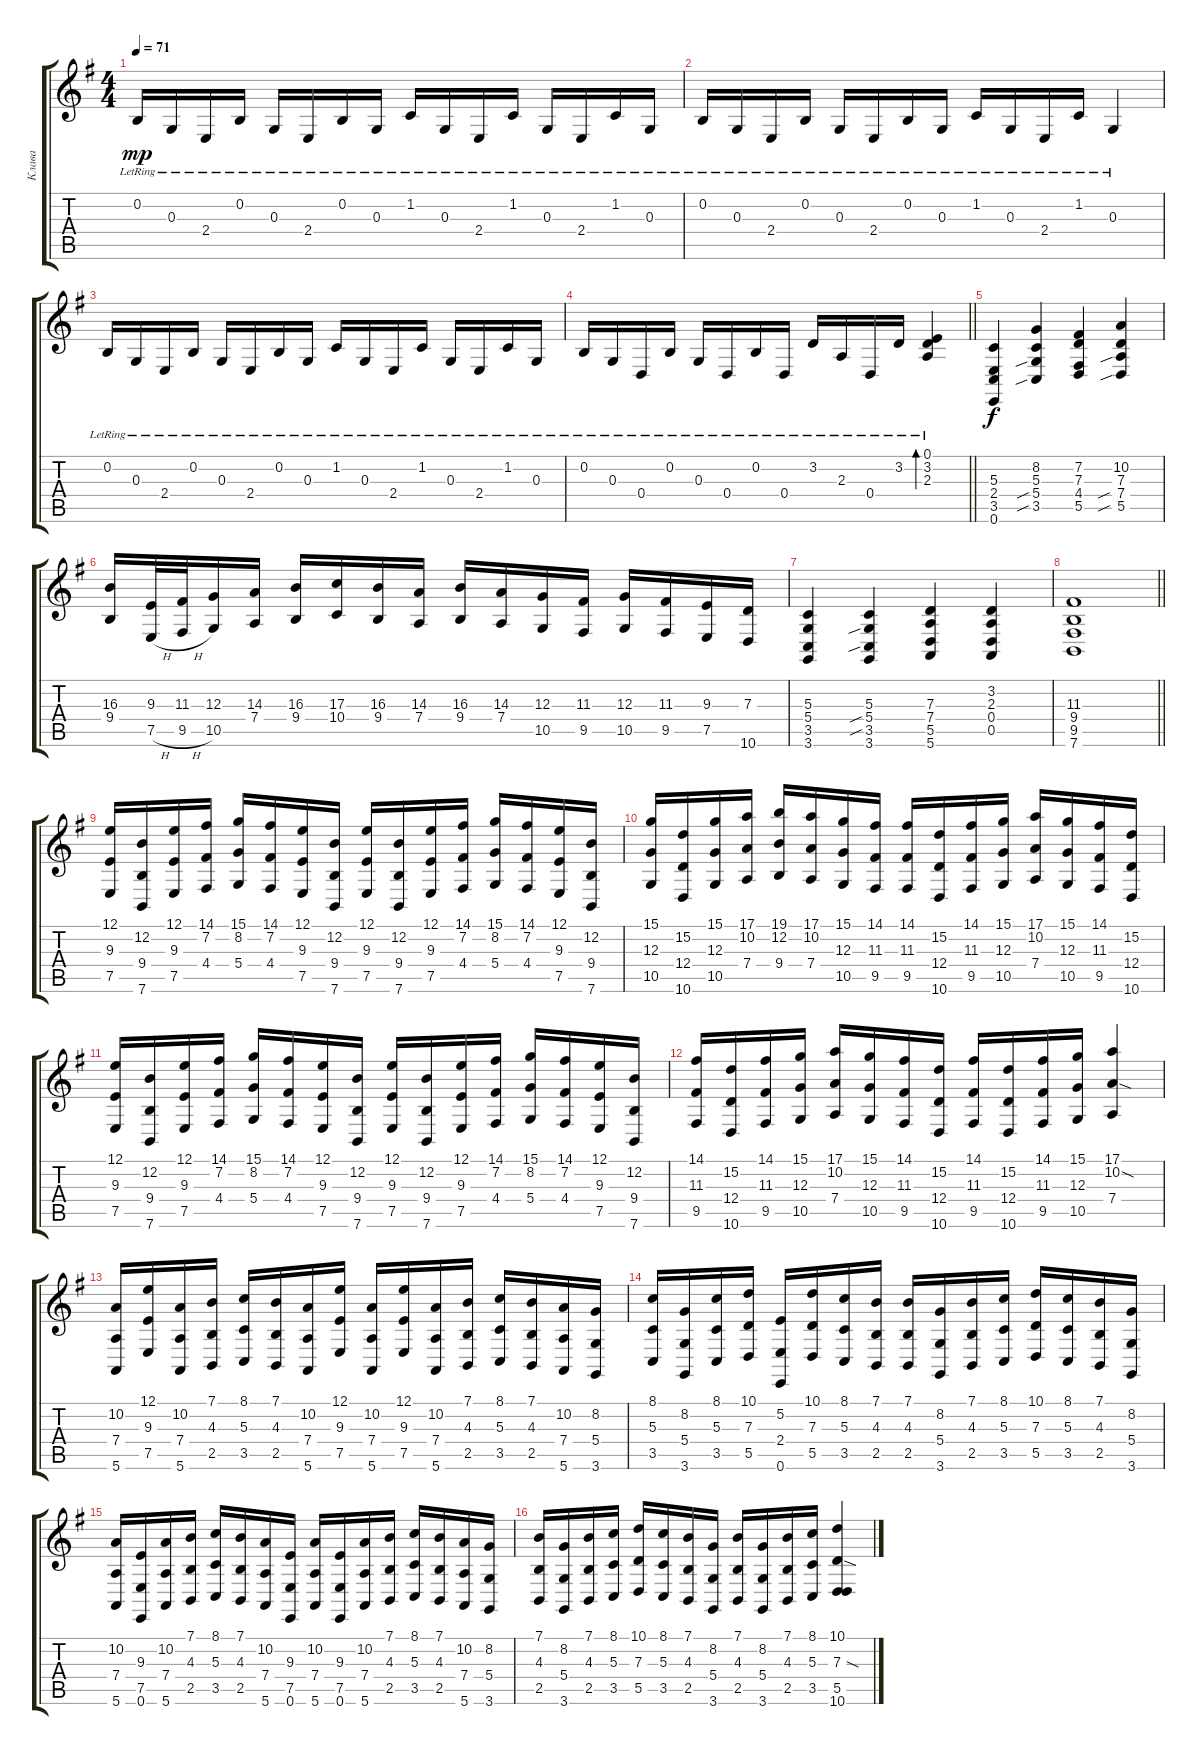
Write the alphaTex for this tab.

\track ("Клава" "Клава") {instrument stringensemble1}
\staff {score tabs}
\tuning (E4 B3 G3 D3 A2 E2) {hide}
\ts (4 4)
\tempo 71
\clef g2
\ks eminor
0.2{lr}.16{dy mp} 0.3{lr}.16 2.4{lr}.16 0.2{lr}.16 0.3{lr}.16 2.4{lr}.16 0.2{lr}.16 0.3{lr}.16 1.2{lr}.16 0.3{lr}.16 2.4{lr}.16 1.2{lr}.16 0.3{lr}.16 2.4{lr}.16 1.2{lr}.16 0.3{lr}.16 |
0.2{lr}.16 0.3{lr}.16 2.4{lr}.16 0.2{lr}.16 0.3{lr}.16 2.4{lr}.16 0.2{lr}.16 0.3{lr}.16 1.2{lr}.16 0.3{lr}.16 2.4{lr}.16 1.2{lr}.16 0.3{lr}.4 |
0.2{lr}.16 0.3{lr}.16 2.4{lr}.16 0.2{lr}.16 0.3{lr}.16 2.4{lr}.16 0.2{lr}.16 0.3{lr}.16 1.2{lr}.16 0.3{lr}.16 2.4{lr}.16 1.2{lr}.16 0.3{lr}.16 2.4{lr}.16 1.2{lr}.16 0.3{lr}.16 |
\barLineRight lightlight
0.2{lr}.16 0.3{lr}.16 0.4{lr}.16 0.2{lr}.16 0.3{lr}.16 0.4{lr}.16 0.2{lr}.16 0.4{lr}.16 3.2{lr}.16 2.3{lr}.16 0.4{lr}.16 3.2{lr}.16 (0.1{lr} 3.2{lr} 2.3{lr}).4{bd 60} |
(5.3 2.4 3.5 0.6).4{dy f instrument stringensemble1} (8.2 5.3 5.4{sib} 3.5{sib}).4 (7.2 7.3 4.4 5.5).4 (10.2 7.3 7.4{sib} 5.5{sib}).4 |
(16.3 9.4).16 (9.3 7.5{h}).32 (11.3 9.5{h}).32 (12.3 10.5).16 (14.3 7.4).16 (16.3 9.4).16 (17.3 10.4).16 (16.3 9.4).16 (14.3 7.4).16 (16.3 9.4).16 (14.3 7.4).16 (12.3 10.5).16 (11.3 9.5).16 (12.3 10.5).16 (11.3 9.5).16 (9.3 7.5).16 (7.3 10.6).16 |
(5.3 5.4 3.5 3.6).4 (5.3 5.4{sib} 3.5{sib} 3.6).4 (7.3 7.4 5.5 5.6).4 (3.2 2.3 0.4 0.5).4 |
\barLineRight lightlight
(11.3 9.4 9.5 7.6).1 |
(12.1 9.3 7.5).16 (12.2 9.4 7.6).16 (12.1 9.3 7.5).16 (14.1 7.2 4.4).16 (15.1 8.2 5.4).16 (14.1 7.2 4.4).16 (12.1 9.3 7.5).16 (12.2 9.4 7.6).16 (12.1 9.3 7.5).16 (12.2 9.4 7.6).16 (12.1 9.3 7.5).16 (14.1 7.2 4.4).16 (15.1 8.2 5.4).16 (14.1 7.2 4.4).16 (12.1 9.3 7.5).16 (12.2 9.4 7.6).16 |
(15.1 12.3 10.5).16 (15.2 12.4 10.6).16 (15.1 12.3 10.5).16 (17.1 10.2 7.4).16 (19.1 12.2 9.4).16 (17.1 10.2 7.4).16 (15.1 12.3 10.5).16 (14.1 11.3 9.5).16 (14.1 11.3 9.5).16 (15.2 12.4 10.6).16 (14.1 11.3 9.5).16 (15.1 12.3 10.5).16 (17.1 10.2 7.4).16 (15.1 12.3 10.5).16 (14.1 11.3 9.5).16 (15.2 12.4 10.6).16 |
(12.1 9.3 7.5).16 (12.2 9.4 7.6).16 (12.1 9.3 7.5).16 (14.1 7.2 4.4).16 (15.1 8.2 5.4).16 (14.1 7.2 4.4).16 (12.1 9.3 7.5).16 (12.2 9.4 7.6).16 (12.1 9.3 7.5).16 (12.2 9.4 7.6).16 (12.1 9.3 7.5).16 (14.1 7.2 4.4).16 (15.1 8.2 5.4).16 (14.1 7.2 4.4).16 (12.1 9.3 7.5).16 (12.2 9.4 7.6).16 |
(14.1 11.3 9.5).16 (15.2 12.4 10.6).16 (14.1 11.3 9.5).16 (15.1 12.3 10.5).16 (17.1 10.2 7.4).16 (15.1 12.3 10.5).16 (14.1 11.3 9.5).16 (15.2 12.4 10.6).16 (14.1 11.3 9.5).16 (15.2 12.4 10.6).16 (14.1 11.3 9.5).16 (15.1 12.3 10.5).16 (17.1 10.2{sod} 7.4).4 |
(10.2 7.4 5.6).16 (12.1 9.3 7.5).16 (10.2 7.4 5.6).16 (7.1 4.3 2.5).16 (8.1 5.3 3.5).16 (7.1 4.3 2.5).16 (10.2 7.4 5.6).16 (12.1 9.3 7.5).16 (10.2 7.4 5.6).16 (12.1 9.3 7.5).16 (10.2 7.4 5.6).16 (7.1 4.3 2.5).16 (8.1 5.3 3.5).16 (7.1 4.3 2.5).16 (10.2 7.4 5.6).16 (8.2 5.4 3.6).16 |
(8.1 5.3 3.5).16 (8.2 5.4 3.6).16 (8.1 5.3 3.5).16 (10.1 7.3 5.5).16 (5.2 2.4 0.6).16 (10.1 7.3 5.5).16 (8.1 5.3 3.5).16 (7.1 4.3 2.5).16 (7.1 4.3 2.5).16 (8.2 5.4 3.6).16 (7.1 4.3 2.5).16 (8.1 5.3 3.5).16 (10.1 7.3 5.5).16 (8.1 5.3 3.5).16 (7.1 4.3 2.5).16 (8.2 5.4 3.6).16 |
(10.2 7.4 5.6).16 (9.3 7.5 0.6).16 (10.2 7.4 5.6).16 (7.1 4.3 2.5).16 (8.1 5.3 3.5).16 (7.1 4.3 2.5).16 (10.2 7.4 5.6).16 (9.3 7.5 0.6).16 (10.2 7.4 5.6).16 (9.3 7.5 0.6).16 (10.2 7.4 5.6).16 (7.1 4.3 2.5).16 (8.1 5.3 3.5).16 (7.1 4.3 2.5).16 (10.2 7.4 5.6).16 (8.2 5.4 3.6).16 |
(7.1 4.3 2.5).16 (8.2 5.4 3.6).16 (7.1 4.3 2.5).16 (8.1 5.3 3.5).16 (10.1 7.3 5.5).16 (8.1 5.3 3.5).16 (7.1 4.3 2.5).16 (8.2 5.4 3.6).16 (7.1 4.3 2.5).16 (8.2 5.4 3.6).16 (7.1 4.3 2.5).16 (8.1 5.3 3.5).16 (10.1 7.3{sod} 5.5 10.6).4
